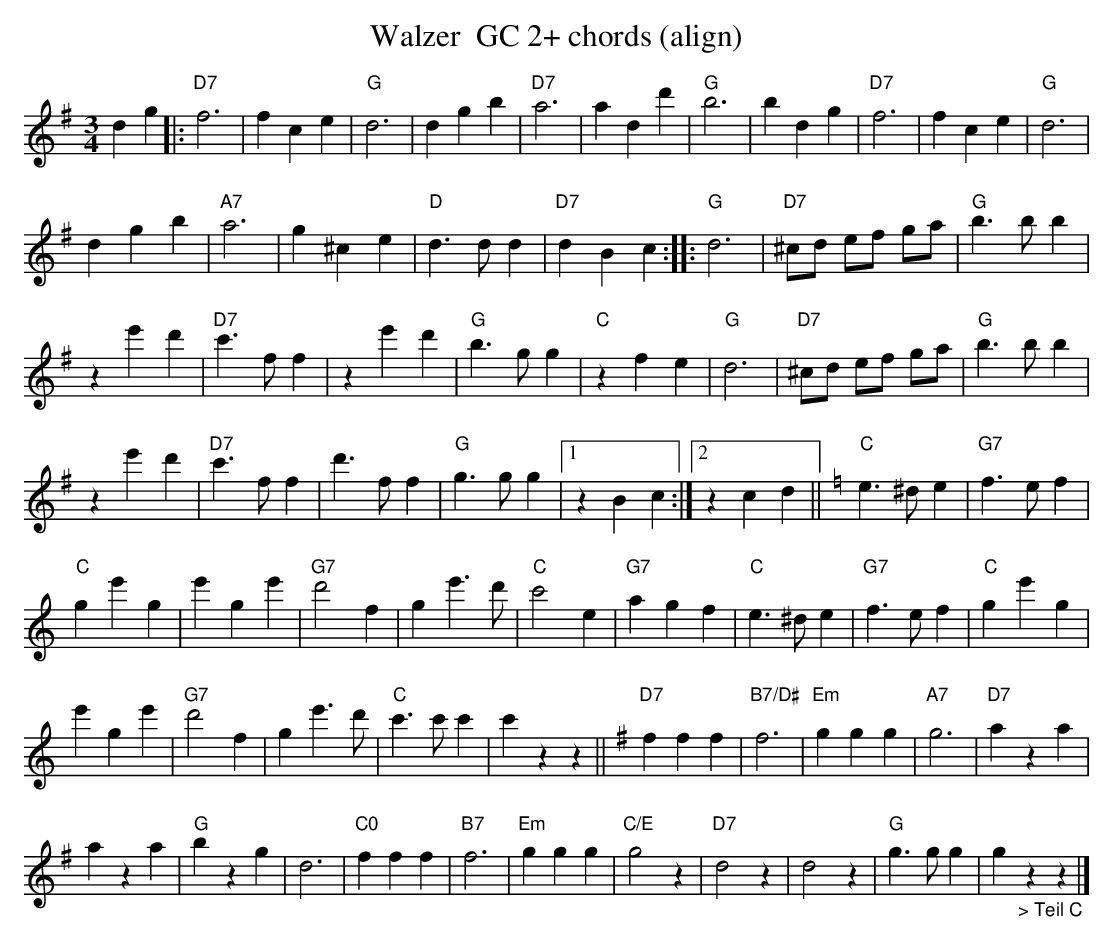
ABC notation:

X:1
T:Walzer  GC 2+ chords (align)
M:3/4
L:1/4
K:Gmaj%%MIDI gchordon
dg |: "D7"f3 | fce | "G"d3 | dgb | "D7"a3 | add' | "G"b3 | bdg | \
"D7"f3 | fce | "G"d3 |
dgb | "A7"a3 | g^ce | "D"d>dd | "D7"dBc :: "G"d3 | \
"D7"^c/2d/2 e/2f/2 g/2a/2 | "G"b>bb |
ze'd' | "D7"c'>ff | ze'd' | "G"b>gg | "C"zfe | "G"d3 | \
"D7"^c/2d/2 e/2f/2 g/2a/2 | "G"b>bb |
ze'd' | "D7"c'>ff | d'>ff | "G"g>gg |1 zBc :|2 \
zcd || [K:Cmaj] "C"e>^de | "G7"f>ef |
"C"ge'g | e'ge' | "G7"d'2f | ge'>d' | \
"C"c'2e | "G7"agf | "C"e>^de | "G7"f>ef | "C"ge'g |
e'ge' | "G7"d'2f | \
ge'>d' | "C"c'>c'c' | c'zz || [K:Gmaj] "D7"fff | "B7/D#"f3 | "Em"ggg | "A7"g3 | "D7"aza |
aza | \
"G"bzg | d3 | "C0"fff | "B7"f3 | "Em"ggg | "C/E"g2z | "D7"d2z | d2z | "G"g>gg | g"_> Teil C"zz |]
